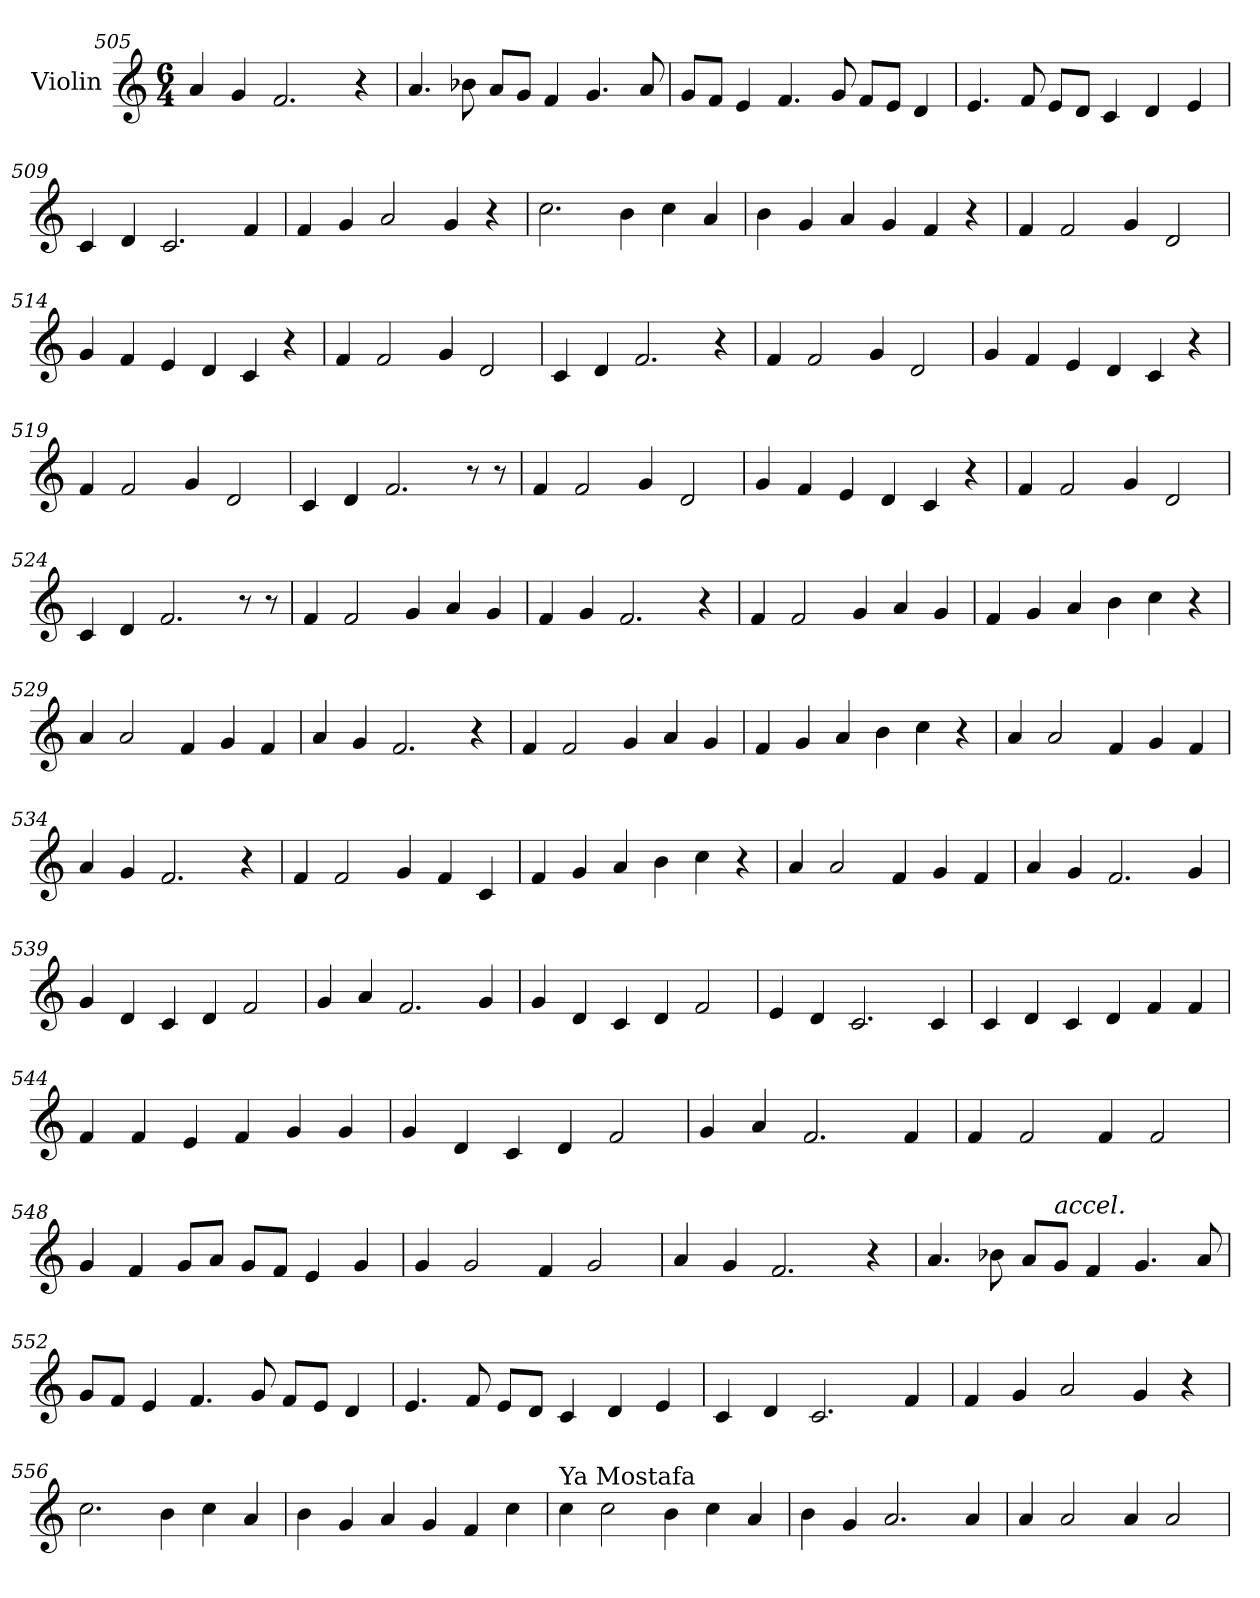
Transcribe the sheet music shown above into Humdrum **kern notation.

**kern
*part1
*staff1
*I"Violin
*clefG2
*k[]
*M6/4
=505
4a/
4g/
2.f/
4r
=506
4.a/
8b-X\
8a/L
8g/J
4f/
4.g/
8a/
!!LO:LB:g=z
=507
8g/L
8f/J
4e/
4.f/
8g/
8f/L
8e/J
4d/
=508
4.e/
8f/
8e/L
8d/J
4c/
4d/
4e/
=509
4c/
4d/
2.c/
4f/
=510
4f/
4g/
2a/
4g/
4r
!!LO:LB:g=z
=511
2.cc\
4b\
4cc\
4a/
=512
4b\
4g/
4a/
4g/
4f/
4r
=513
4f/
2f/
4g/
2d/
=514
4g/
4f/
4e/
4d/
4c/
4r
!!LO:LB:g=z
=515
4f/
2f/
4g/
2d/
=516
4c/
4d/
2.f/
4r
=517
4f/
2f/
4g/
2d/
=518
4g/
4f/
4e/
4d/
4c/
4r
!!LO:LB:g=z
=519
4f/
2f/
4g/
2d/
=520
4c/
4d/
2.f/
8r
8r
=521
4f/
2f/
4g/
2d/
=522
4g/
4f/
4e/
4d/
4c/
4r
!!LO:LB:g=z
=523
4f/
2f/
4g/
2d/
=524
4c/
4d/
2.f/
8r
8r
=525
4f/
2f/
4g/
4a/
4g/
=526
4f/
4g/
2.f/
4r
!!LO:LB:g=z
=527
4f/
2f/
4g/
4a/
4g/
=528
4f/
4g/
4a/
4b\
4cc\
4r
=529
4a/
2a/
4f/
4g/
4f/
=530
4a/
4g/
2.f/
4r
!!LO:LB:g=z
=531
4f/
2f/
4g/
4a/
4g/
=532
4f/
4g/
4a/
4b\
4cc\
4r
=533
4a/
2a/
4f/
4g/
4f/
=534
4a/
4g/
2.f/
4r
!!LO:PB:g=z
=535
4f/
2f/
4g/
4f/
4c/
=536
4f/
4g/
4a/
4b\
4cc\
4r
=537
4a/
2a/
4f/
4g/
4f/
=538
4a/
4g/
2.f/
4g/
!!LO:LB:g=z
=539
4g/
4d/
4c/
4d/
2f/
=540
4g/
4a/
2.f/
4g/
=541
4g/
4d/
4c/
4d/
2f/
=542
4e/
4d/
2.c/
4c/
!!LO:LB:g=z
=543
4c/
4d/
4c/
4d/
4f/
4f/
=544
4f/
4f/
4e/
4f/
4g/
4g/
=545
4g/
4d/
4c/
4d/
2f/
=546
4g/
4a/
2.f/
4f/
!!LO:LB:g=z
=547
4f/
2f/
4f/
2f/
=548
4g/
4f/
8g/L
8a/J
8g/L
8f/J
4e/
4g/
=549
4g/
2g/
4f/
2g/
=550
4a/
4g/
2.f/
4r
!!LO:LB:g=z
=551
4.a/
8b-X\
8a/L
!LO:TX:a:i:t=accel.
8g/J
4f/
4.g/
8a/
=552
8g/L
8f/J
4e/
4.f/
8g/
8f/L
8e/J
4d/
=553
4.e/
8f/
8e/L
8d/J
4c/
4d/
4e/
=554
4c/
4d/
2.c/
4f/
!!LO:LB:g=z
=555
4f/
4g/
2a/
4g/
4r
=556
2.cc\
4b\
4cc\
4a/
=557
4b\
4g/
4a/
4g/
4f/
4cc\
=558
*MM130
!LO:TX:a:t=Ya Mostafa
4cc\
2cc\
4b\
4cc\
4a/
!!LO:LB:g=z
=559
4b\
4g/
2.a/
4a/
=560
4a/
2a/
4a/
2a/
=
*-
